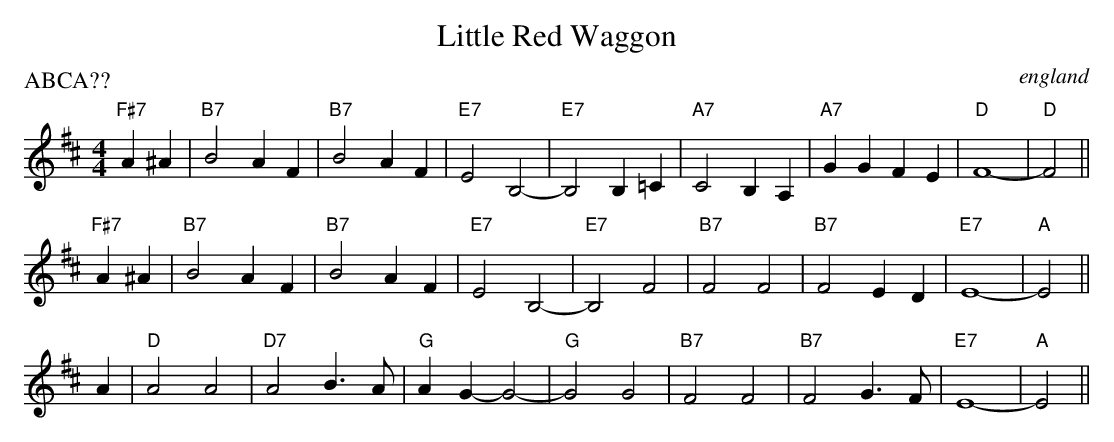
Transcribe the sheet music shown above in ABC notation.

X:1
T:Little Red Waggon
O:england
P:ABCA??
M:4/4
L:1/4
K:D
"F#7"A^A |"B7"B2 AF|"B7"B2 AF|"E7"E2 B,2-|"E7"B,2 B,=C|"A7"C2 B,A,|"A7"GG FE|\
"D"F4-|"D"F2 ||
"F#7"A^A |"B7"B2 AF|"B7"B2 AF|"E7"E2 B,2-|"E7"B,2 F2|"B7"F2 F2|"B7"F2 ED|\
"E7"E4-|"A"E2 ||
A|"D"A2 A2|"D7"A2 B3/2A/2|"G"AG -G2-|"G"G2 G2|"B7"F2 F2|"B7"F2 G3/2F/2|"E7"E4-\
|"A"E2 ||
